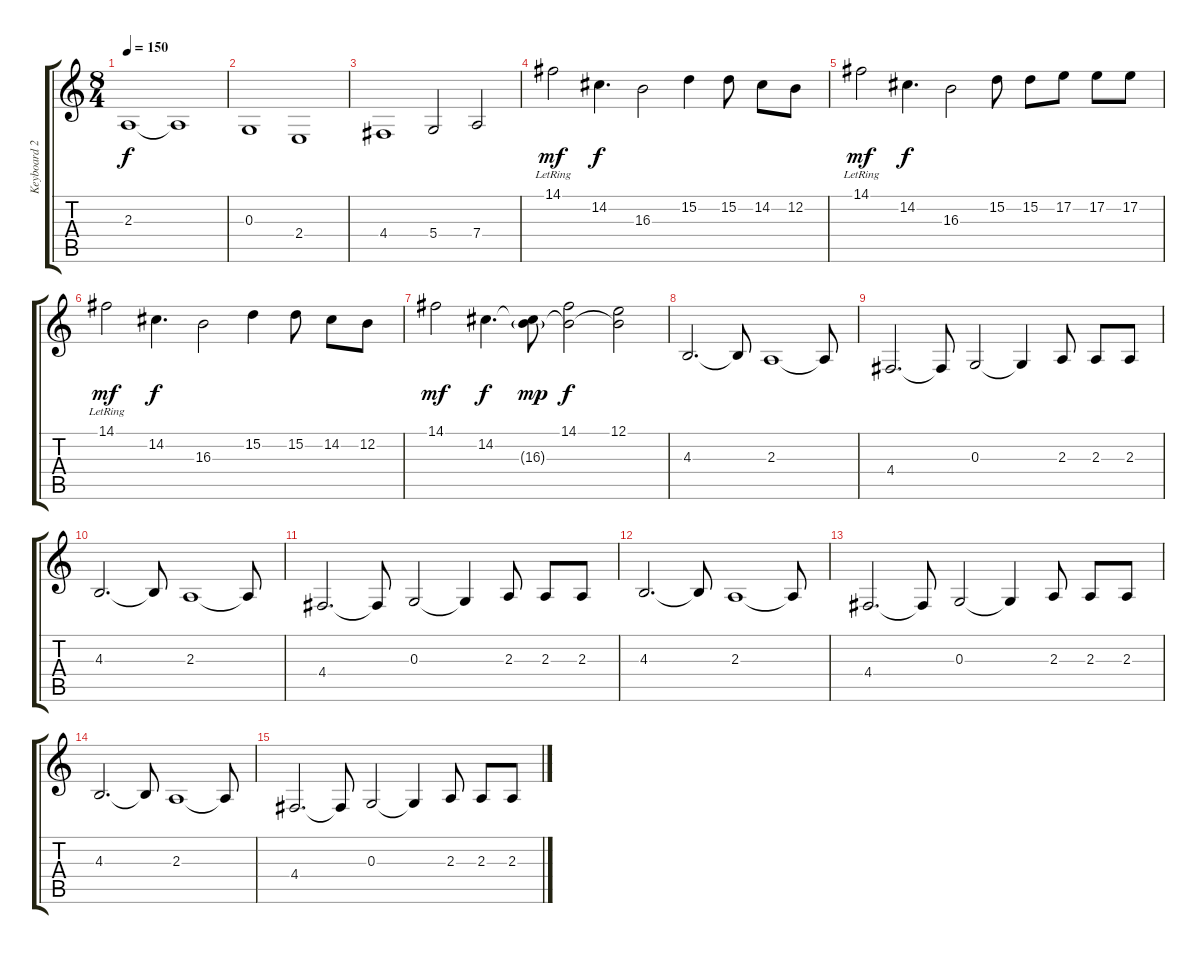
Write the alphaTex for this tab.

\track ("Keyboard 2" "Keyboard 2") {instrument stringensemble1}
\staff {score tabs}
\tuning (E4 B3 G3 D3 A2 E2) {hide}
\ts (8 4)
\tempo 150
\clef g2
\ks c
2.3.1{dy f} 2.3{t}.1 |
0.3.1 2.4.1 |
4.4.1 5.4.2 7.4.2 |
14.1{lr}.2{dy mf} 14.2.4{d dy f} 16.3.2 15.2.4 15.2.8 14.2.8 12.2.8 |
14.1{lr}.2{dy mf} 14.2.4{d dy f} 16.3.2 15.2.8 15.2.8 17.2.8 17.2.8 17.2.8 |
14.1{lr}.2{dy mf} 14.2.4{d dy f} 16.3.2 15.2.4 15.2.8 14.2.8 12.2.8 |
14.1.2{dy mf} 14.2.4{d dy f} (14.2{t} 16.3{g}).8{dy mp} (14.1 16.3{t}).2{dy f} (12.1 16.3{t}).2 |
4.3.2{d} 4.3{t}.8 2.3.1 2.3{t}.8 |
4.4.2{d} 4.4{t}.8 0.3.2 0.3{t}.4 2.3.8 2.3.8 2.3.8 |
4.3.2{d} 4.3{t}.8 2.3.1 2.3{t}.8 |
4.4.2{d} 4.4{t}.8 0.3.2 0.3{t}.4 2.3.8 2.3.8 2.3.8 |
4.3.2{d} 4.3{t}.8 2.3.1 2.3{t}.8 |
4.4.2{d} 4.4{t}.8 0.3.2 0.3{t}.4 2.3.8 2.3.8 2.3.8 |
4.3.2{d} 4.3{t}.8 2.3.1 2.3{t}.8 |
4.4.2{d} 4.4{t}.8 0.3.2 0.3{t}.4 2.3.8 2.3.8 2.3.8
